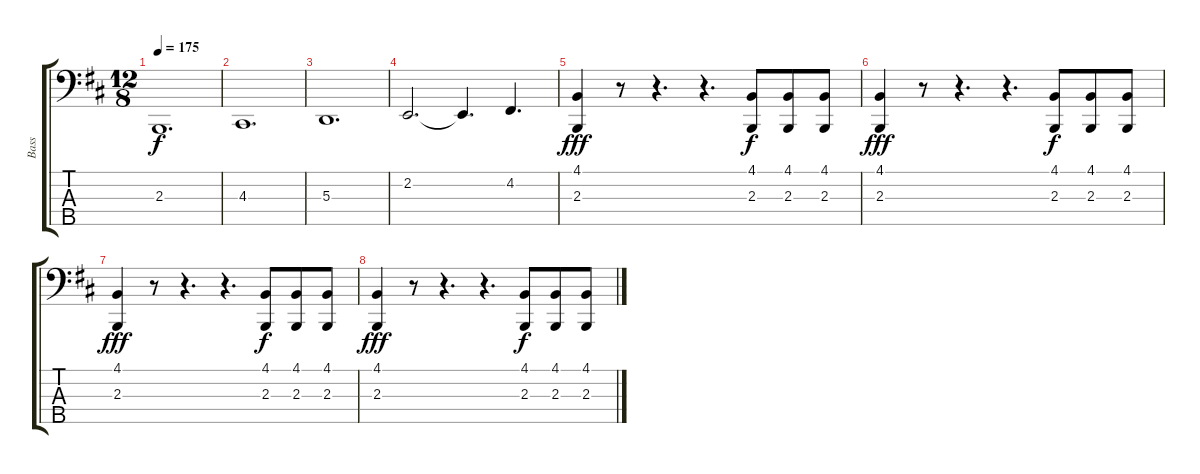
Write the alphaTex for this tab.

\track ("Bass" "Bass") {instrument viola bank 255}
\staff {score tabs}
\tuning (G2 D2 A1 E1 B0) {hide}
\ts (12 8)
\tempo 175
\clef f4
\ks d
2.3.1{d dy f} |
4.3.1{d} |
5.3.1{d} |
2.2.2{d} 2.2{t}.4{d} 4.2.4{d} |
(4.1 2.3).4{dy fff} r.8 r.4{d} r.4{d} (4.1 2.3).8{dy f} (4.1 2.3).8 (4.1 2.3).8 |
(4.1 2.3).4{dy fff} r.8 r.4{d} r.4{d} (4.1 2.3).8{dy f} (4.1 2.3).8 (4.1 2.3).8 |
(4.1 2.3).4{dy fff} r.8 r.4{d} r.4{d} (4.1 2.3).8{dy f} (4.1 2.3).8 (4.1 2.3).8 |
(4.1 2.3).4{dy fff} r.8 r.4{d} r.4{d} (4.1 2.3).8{dy f} (4.1 2.3).8 (4.1 2.3).8
